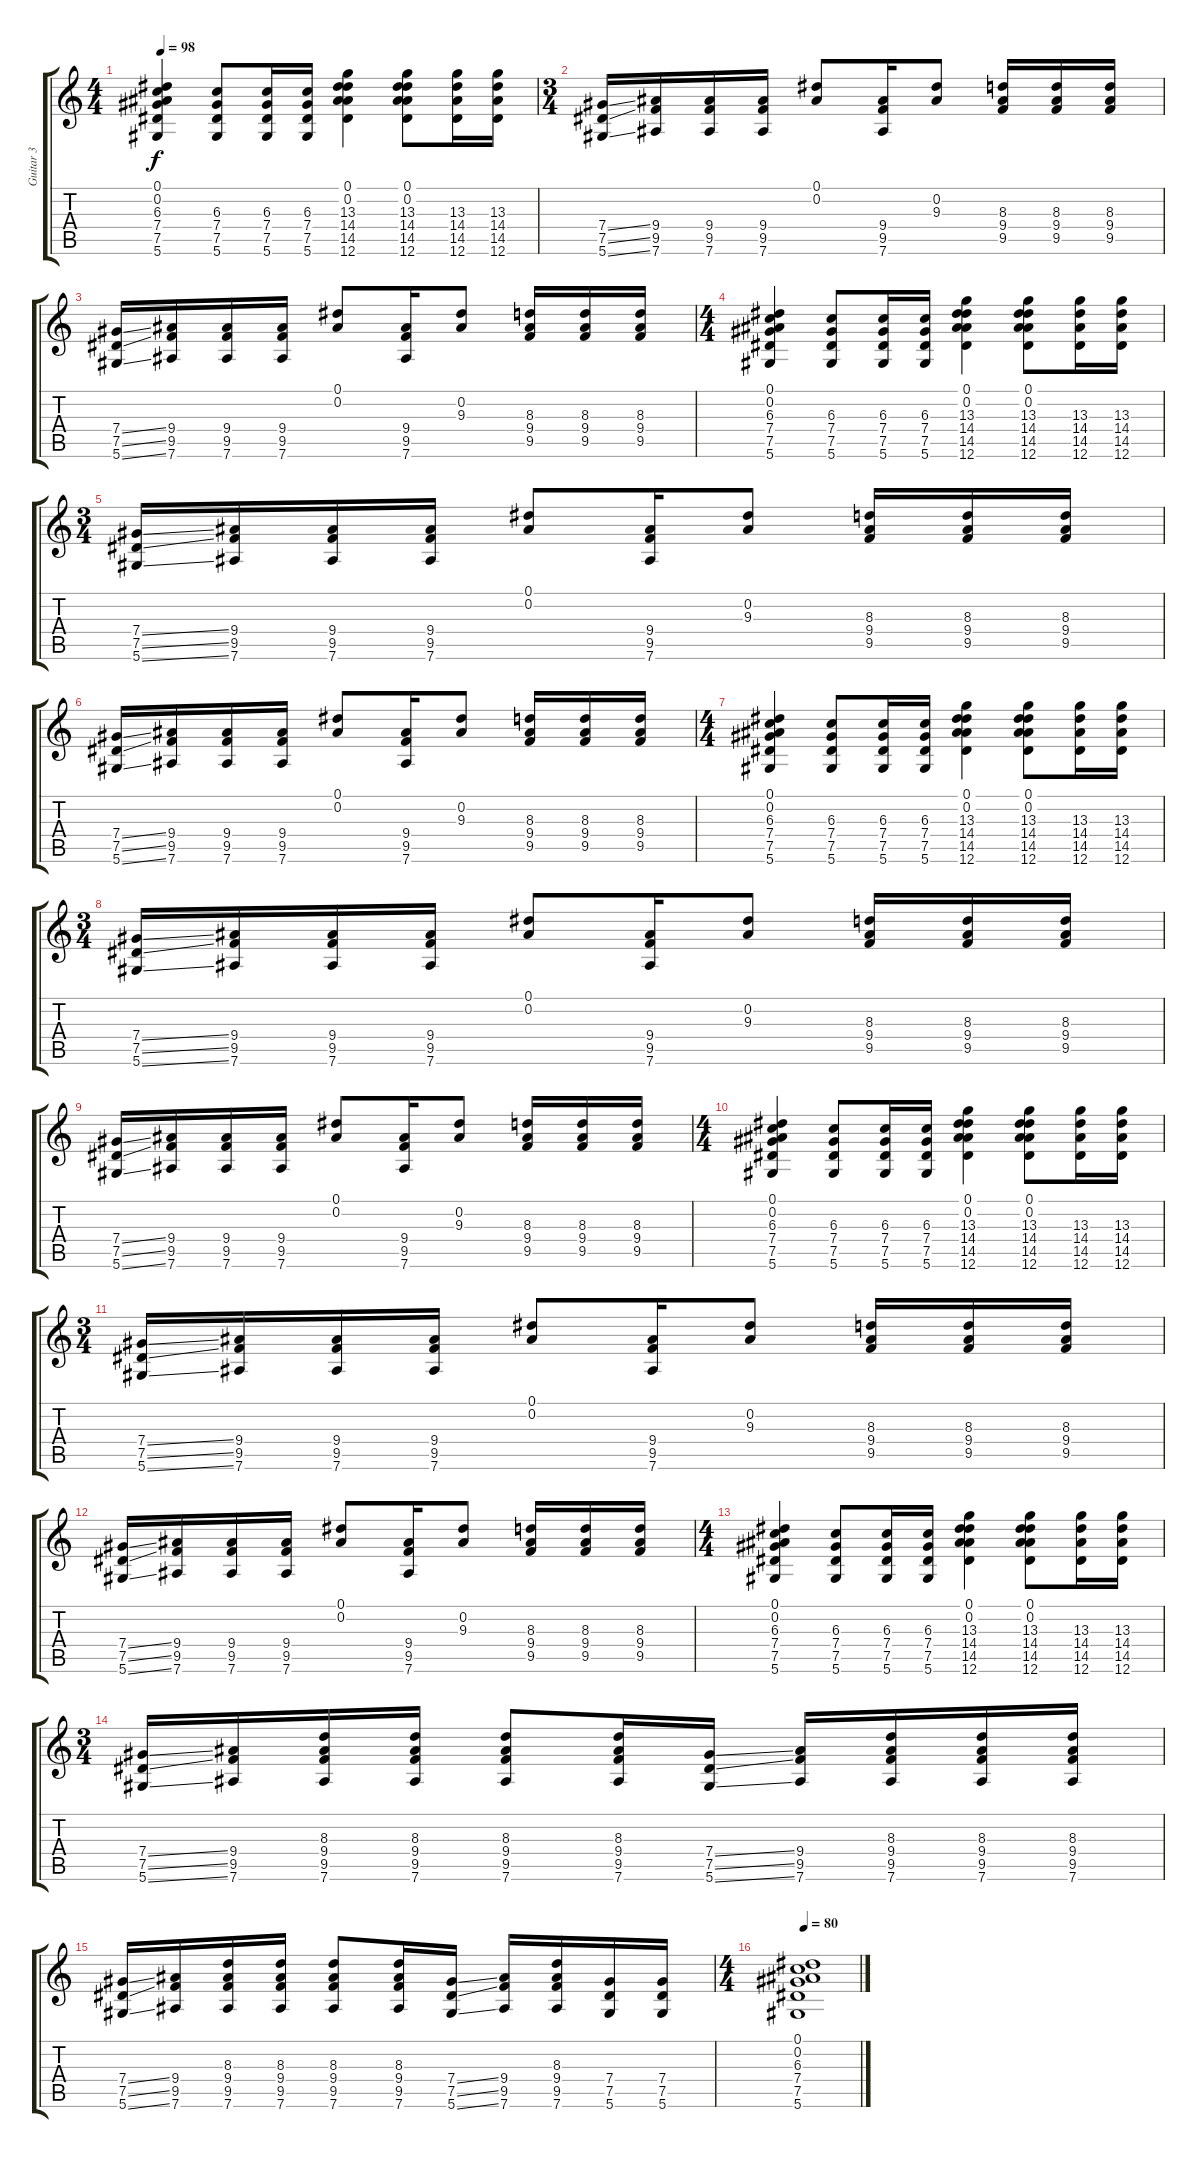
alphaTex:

\track ("Guitar 3" "Guitar 3") {instrument overdrivenguitar}
\staff {score tabs}
\tuning (Eb4 Bb3 Gb3 Db3 Ab2 Eb2) {hide}
\ts (4 4)
\tempo 98
\clef g2
\ks c
(0.1 0.2 6.3 7.4 7.5 5.6).4{dy f} (6.3 7.4 7.5 5.6).8 (6.3 7.4 7.5 5.6).16 (6.3 7.4 7.5 5.6).16 (0.1 0.2 13.3 14.4 14.5 12.6).4 (0.1 0.2 13.3 14.4 14.5 12.6).8 (13.3 14.4 14.5 12.6).16 (13.3 14.4 14.5 12.6).16 |
\ts (3 4)
(7.4{ss} 7.5{ss} 5.6{ss}).16 (9.4 9.5 7.6).16 (9.4 9.5 7.6).16 (9.4 9.5 7.6).16 (0.1 0.2).8 (9.4 9.5 7.6).16 (0.2 9.3).8 (8.3 9.4 9.5).16 (8.3 9.4 9.5).16 (8.3 9.4 9.5).16 |
(7.4{ss} 7.5{ss} 5.6{ss}).16 (9.4 9.5 7.6).16 (9.4 9.5 7.6).16 (9.4 9.5 7.6).16 (0.1 0.2).8 (9.4 9.5 7.6).16 (0.2 9.3).8 (8.3 9.4 9.5).16 (8.3 9.4 9.5).16 (8.3 9.4 9.5).16 |
\ts (4 4)
(0.1 0.2 6.3 7.4 7.5 5.6).4 (6.3 7.4 7.5 5.6).8 (6.3 7.4 7.5 5.6).16 (6.3 7.4 7.5 5.6).16 (0.1 0.2 13.3 14.4 14.5 12.6).4 (0.1 0.2 13.3 14.4 14.5 12.6).8 (13.3 14.4 14.5 12.6).16 (13.3 14.4 14.5 12.6).16 |
\ts (3 4)
(7.4{ss} 7.5{ss} 5.6{ss}).16 (9.4 9.5 7.6).16 (9.4 9.5 7.6).16 (9.4 9.5 7.6).16 (0.1 0.2).8 (9.4 9.5 7.6).16 (0.2 9.3).8 (8.3 9.4 9.5).16 (8.3 9.4 9.5).16 (8.3 9.4 9.5).16 |
(7.4{ss} 7.5{ss} 5.6{ss}).16 (9.4 9.5 7.6).16 (9.4 9.5 7.6).16 (9.4 9.5 7.6).16 (0.1 0.2).8 (9.4 9.5 7.6).16 (0.2 9.3).8 (8.3 9.4 9.5).16 (8.3 9.4 9.5).16 (8.3 9.4 9.5).16 |
\ts (4 4)
(0.1 0.2 6.3 7.4 7.5 5.6).4 (6.3 7.4 7.5 5.6).8 (6.3 7.4 7.5 5.6).16 (6.3 7.4 7.5 5.6).16 (0.1 0.2 13.3 14.4 14.5 12.6).4 (0.1 0.2 13.3 14.4 14.5 12.6).8 (13.3 14.4 14.5 12.6).16 (13.3 14.4 14.5 12.6).16 |
\ts (3 4)
(7.4{ss} 7.5{ss} 5.6{ss}).16 (9.4 9.5 7.6).16 (9.4 9.5 7.6).16 (9.4 9.5 7.6).16 (0.1 0.2).8 (9.4 9.5 7.6).16 (0.2 9.3).8 (8.3 9.4 9.5).16 (8.3 9.4 9.5).16 (8.3 9.4 9.5).16 |
(7.4{ss} 7.5{ss} 5.6{ss}).16 (9.4 9.5 7.6).16 (9.4 9.5 7.6).16 (9.4 9.5 7.6).16 (0.1 0.2).8 (9.4 9.5 7.6).16 (0.2 9.3).8 (8.3 9.4 9.5).16 (8.3 9.4 9.5).16 (8.3 9.4 9.5).16 |
\ts (4 4)
(0.1 0.2 6.3 7.4 7.5 5.6).4 (6.3 7.4 7.5 5.6).8 (6.3 7.4 7.5 5.6).16 (6.3 7.4 7.5 5.6).16 (0.1 0.2 13.3 14.4 14.5 12.6).4 (0.1 0.2 13.3 14.4 14.5 12.6).8 (13.3 14.4 14.5 12.6).16 (13.3 14.4 14.5 12.6).16 |
\ts (3 4)
(7.4{ss} 7.5{ss} 5.6{ss}).16 (9.4 9.5 7.6).16 (9.4 9.5 7.6).16 (9.4 9.5 7.6).16 (0.1 0.2).8 (9.4 9.5 7.6).16 (0.2 9.3).8 (8.3 9.4 9.5).16 (8.3 9.4 9.5).16 (8.3 9.4 9.5).16 |
(7.4{ss} 7.5{ss} 5.6{ss}).16 (9.4 9.5 7.6).16 (9.4 9.5 7.6).16 (9.4 9.5 7.6).16 (0.1 0.2).8 (9.4 9.5 7.6).16 (0.2 9.3).8 (8.3 9.4 9.5).16 (8.3 9.4 9.5).16 (8.3 9.4 9.5).16 |
\ts (4 4)
(0.1 0.2 6.3 7.4 7.5 5.6).4 (6.3 7.4 7.5 5.6).8 (6.3 7.4 7.5 5.6).16 (6.3 7.4 7.5 5.6).16 (0.1 0.2 13.3 14.4 14.5 12.6).4 (0.1 0.2 13.3 14.4 14.5 12.6).8 (13.3 14.4 14.5 12.6).16 (13.3 14.4 14.5 12.6).16 |
\ts (3 4)
(7.4{ss} 7.5{ss} 5.6{ss}).16 (9.4 9.5 7.6).16 (8.3 9.4 9.5 7.6).16 (8.3 9.4 9.5 7.6).16 (8.3 9.4 9.5 7.6).8 (8.3 9.4 9.5 7.6).16 (7.4{ss} 7.5{ss} 5.6{ss}).16 (9.4 9.5 7.6).16 (8.3 9.4 9.5 7.6).16 (8.3 9.4 9.5 7.6).16 (8.3 9.4 9.5 7.6).16 |
(7.4{ss} 7.5{ss} 5.6{ss}).16 (9.4 9.5 7.6).16 (8.3 9.4 9.5 7.6).16 (8.3 9.4 9.5 7.6).16 (8.3 9.4 9.5 7.6).8 (8.3 9.4 9.5 7.6).16 (7.4{ss} 7.5{ss} 5.6{ss}).16 (9.4 9.5 7.6).16 (8.3 9.4 9.5 7.6).16 (7.4 7.5 5.6).16 (7.4 7.5 5.6).16 |
\ts (4 4)
\tempo 80
(0.1 0.2 6.3 7.4 7.5 5.6).1
